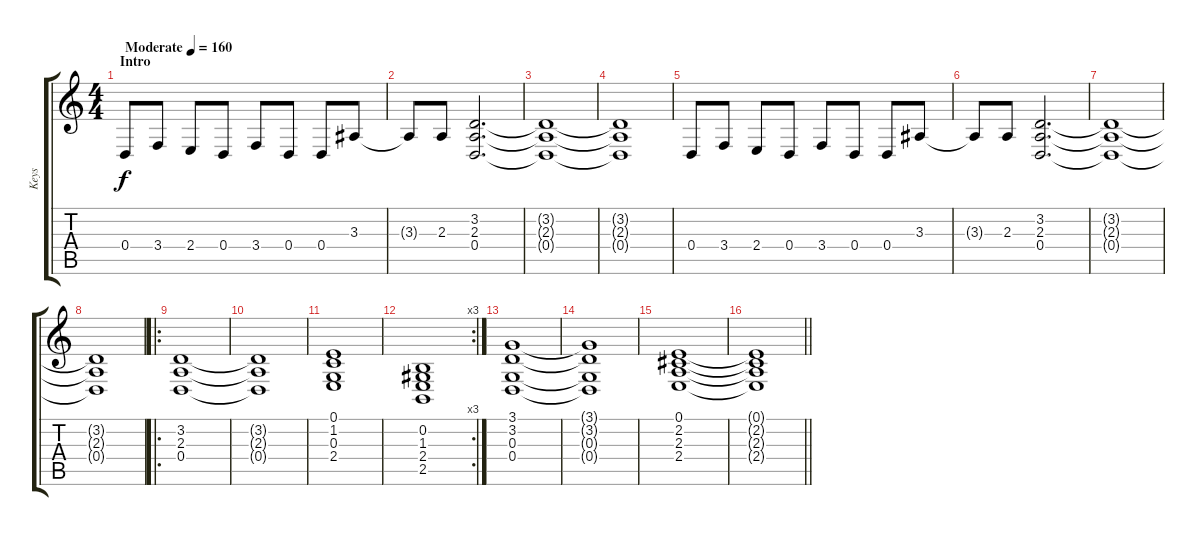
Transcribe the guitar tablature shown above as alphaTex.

\track ("Keys" "Keys") {instrument pad4choir}
\staff {score tabs}
\tuning (E4 B3 G3 D3 A2 D2) {hide}
\ts (4 4)
\section ("" "Intro")
\tempo (160 "Moderate")
\clef g2
\ks c
0.4.8{dy f instrument pad4choir} 3.4.8 2.4.8 0.4.8 3.4.8 0.4.8 0.4.8 3.3.8 |
3.3{t}.8 2.3.8 (3.2 2.3 0.4).2{d} |
(3.2{t} 2.3{t} 0.4{t}).1 |
(3.2{t} 2.3{t} 0.4{t}).1 |
0.4.8 3.4.8 2.4.8 0.4.8 3.4.8 0.4.8 0.4.8 3.3.8 |
3.3{t}.8 2.3.8 (3.2 2.3 0.4).2{d} |
(3.2{t} 2.3{t} 0.4{t}).1 |
(3.2{t} 2.3{t} 0.4{t}).1 |
\ro
(3.2 2.3 0.4).1 |
(3.2{t} 2.3{t} 0.4{t}).1 |
(0.1 1.2 0.3 2.4).1 |
\rc 3
(0.2 1.3 2.4 2.5).1 |
(3.1 3.2 0.3 0.4).1 |
(3.1{t} 3.2{t} 0.3{t} 0.4{t}).1 |
(0.1 2.2 2.3 2.4).1 |
\barLineRight lightlight
(0.1{t} 2.2{t} 2.3{t} 2.4{t}).1
